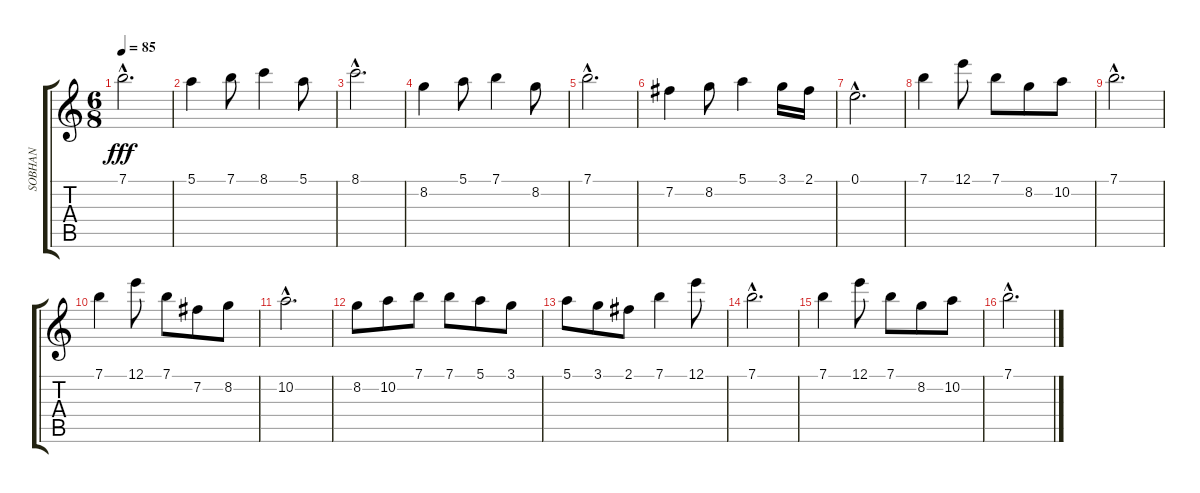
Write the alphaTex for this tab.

\track ("SOBHAN" "SOBHAN") {instrument acousticguitarnylon}
\staff {score tabs}
\tuning (E4 B3 G3 D3 A2 E2) {hide}
\ts (6 8)
\tempo 85
\clef g2
\ks c
7.1{hac}.2{d dy fff} |
5.1.4 7.1.8 8.1.4 5.1.8 |
8.1{hac}.2{d} |
8.2.4 5.1.8 7.1.4 8.2.8 |
7.1{hac}.2{d} |
7.2.4 8.2.8 5.1.4 3.1.16 2.1.16 |
0.1{hac}.2{d} |
7.1.4 12.1.8 7.1.8 8.2.8 10.2.8 |
7.1{hac}.2{d} |
7.1.4 12.1.8 7.1.8 7.2.8 8.2.8 |
10.2{hac}.2{d} |
8.2.8 10.2.8 7.1.8 7.1.8 5.1.8 3.1.8 |
5.1.8 3.1.8 2.1.8 7.1.4 12.1.8 |
7.1{hac}.2{d} |
7.1.4 12.1.8 7.1.8 8.2.8 10.2.8 |
7.1{hac}.2{d}
